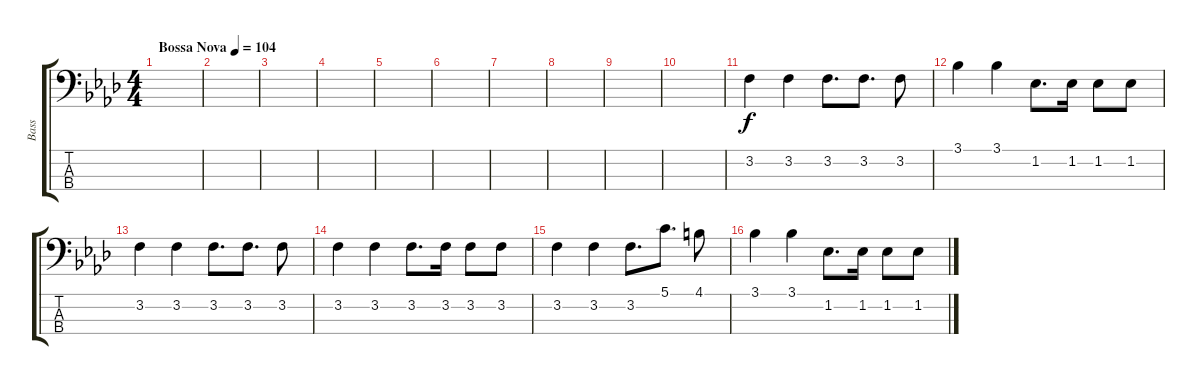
\track ("Bass" "Bass") {instrument acousticbass}
\staff {score tabs}
\tuning (G2 D2 A1 E1) {hide}
\ts (4 4)
\tempo (104 "Bossa Nova")
\clef f4
\ks ab
|
|
|
|
|
|
|
|
|
|
3.2.4 3.2.4 3.2.8{d} 3.2.8{d} 3.2.8 |
3.1.4 3.1.4 1.2.8{d} 1.2.16 1.2.8 1.2.8 |
3.2.4 3.2.4 3.2.8{d} 3.2.8{d} 3.2.8 |
3.2.4 3.2.4 3.2.8{d} 3.2.16 3.2.8 3.2.8 |
3.2.4 3.2.4 3.2.8{d} 5.1.8{d} 4.1.8 |
3.1.4 3.1.4 1.2.8{d} 1.2.16 1.2.8 1.2.8
